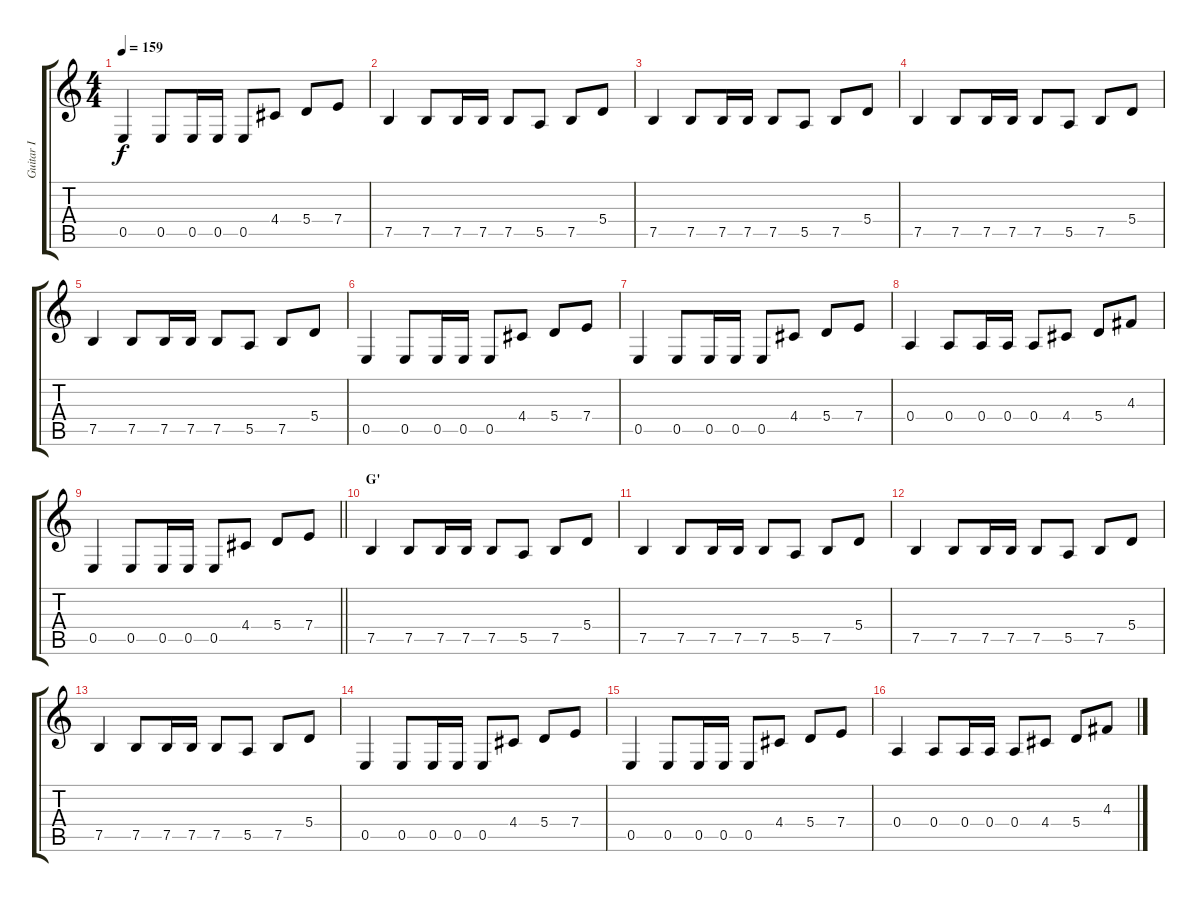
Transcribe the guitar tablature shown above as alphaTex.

\track ("Guitar I" "Guitar I") {instrument overdrivenguitar}
\staff {score tabs}
\tuning (B3 Gb3 D3 A2 E2 B1) {hide}
\ts (4 4)
\tempo 159
\clef g2
\ks c
0.5.4{dy f} 0.5.8 0.5.16 0.5.16 0.5.8 4.4.8 5.4.8 7.4.8 |
7.5.4 7.5.8 7.5.16 7.5.16 7.5.8 5.5.8 7.5.8 5.4.8 |
7.5.4 7.5.8 7.5.16 7.5.16 7.5.8 5.5.8 7.5.8 5.4.8 |
7.5.4 7.5.8 7.5.16 7.5.16 7.5.8 5.5.8 7.5.8 5.4.8 |
7.5.4 7.5.8 7.5.16 7.5.16 7.5.8 5.5.8 7.5.8 5.4.8 |
0.5.4 0.5.8 0.5.16 0.5.16 0.5.8 4.4.8 5.4.8 7.4.8 |
0.5.4 0.5.8 0.5.16 0.5.16 0.5.8 4.4.8 5.4.8 7.4.8 |
0.4.4 0.4.8 0.4.16 0.4.16 0.4.8 4.4.8 5.4.8 4.3.8 |
\barLineRight lightlight
0.5.4 0.5.8 0.5.16 0.5.16 0.5.8 4.4.8 5.4.8 7.4.8 |
\section ("" "G'")
7.5.4 7.5.8 7.5.16 7.5.16 7.5.8 5.5.8 7.5.8 5.4.8 |
7.5.4 7.5.8 7.5.16 7.5.16 7.5.8 5.5.8 7.5.8 5.4.8 |
7.5.4 7.5.8 7.5.16 7.5.16 7.5.8 5.5.8 7.5.8 5.4.8 |
7.5.4 7.5.8 7.5.16 7.5.16 7.5.8 5.5.8 7.5.8 5.4.8 |
0.5.4 0.5.8 0.5.16 0.5.16 0.5.8 4.4.8 5.4.8 7.4.8 |
0.5.4 0.5.8 0.5.16 0.5.16 0.5.8 4.4.8 5.4.8 7.4.8 |
0.4.4 0.4.8 0.4.16 0.4.16 0.4.8 4.4.8 5.4.8 4.3.8
